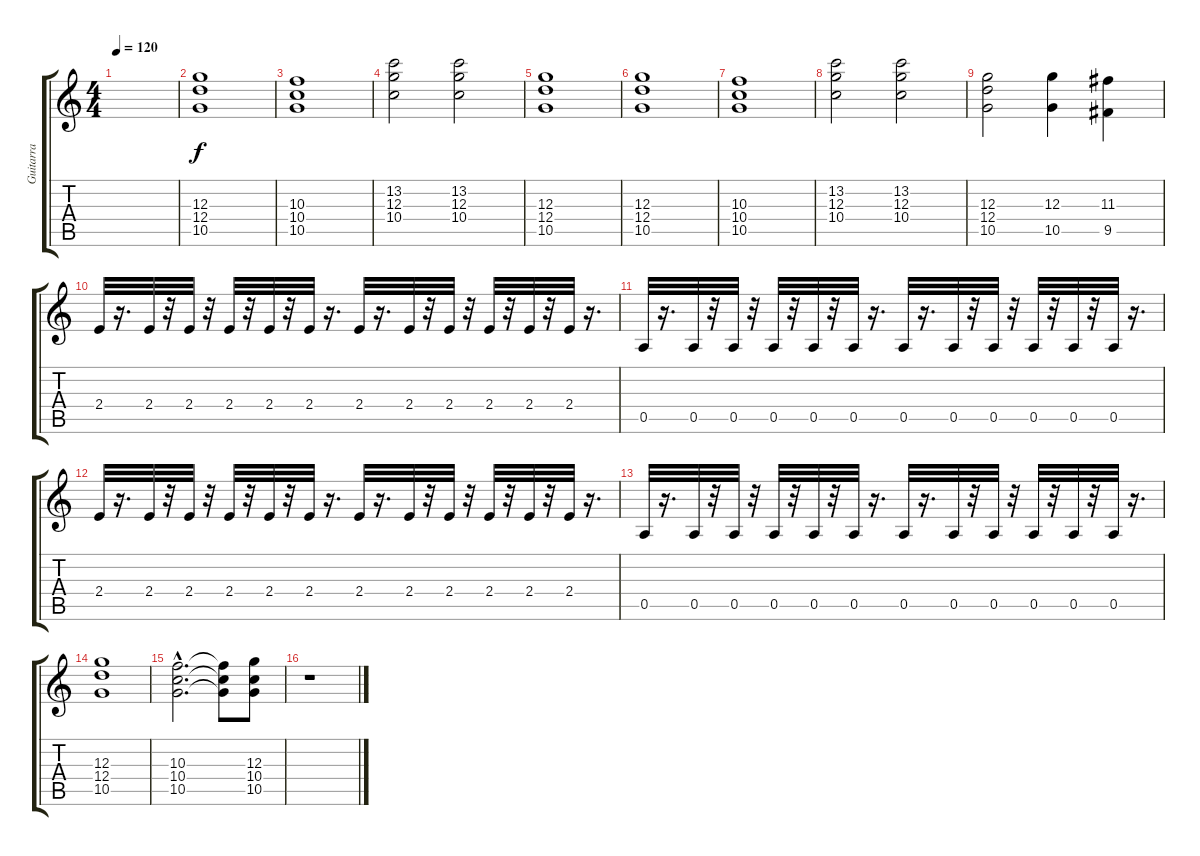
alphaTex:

\track ("Guitarra" "Guitarra") {instrument distortionguitar}
\staff {score tabs}
\tuning (E4 B3 G3 D3 A2 E2) {hide}
\ts (4 4)
\tempo 120
\clef g2
\ks c
|
(12.3 12.4 10.5).1 |
(10.3 10.4 10.5).1 |
(13.2 12.3 10.4).2 (13.2 12.3 10.4).2 |
(12.3 12.4 10.5).1 |
(12.3 12.4 10.5).1 |
(10.3 10.4 10.5).1 |
(13.2 12.3 10.4).2 (13.2 12.3 10.4).2 |
(12.3 12.4 10.5).2 (12.3 10.5).4 (11.3 9.5).4 |
2.4.32 r.16{d} 2.4.32 r.32 2.4.32 r.32 2.4.32 r.32 2.4.32 r.32 2.4.32 r.16{d} 2.4.32 r.16{d} 2.4.32 r.32 2.4.32 r.32 2.4.32 r.32 2.4.32 r.32 2.4.32 r.16{d} |
0.5.32 r.16{d} 0.5.32 r.32 0.5.32 r.32 0.5.32 r.32 0.5.32 r.32 0.5.32 r.16{d} 0.5.32 r.16{d} 0.5.32 r.32 0.5.32 r.32 0.5.32 r.32 0.5.32 r.32 0.5.32 r.16{d} |
2.4.32 r.16{d} 2.4.32 r.32 2.4.32 r.32 2.4.32 r.32 2.4.32 r.32 2.4.32 r.16{d} 2.4.32 r.16{d} 2.4.32 r.32 2.4.32 r.32 2.4.32 r.32 2.4.32 r.32 2.4.32 r.16{d} |
0.5.32 r.16{d} 0.5.32 r.32 0.5.32 r.32 0.5.32 r.32 0.5.32 r.32 0.5.32 r.16{d} 0.5.32 r.16{d} 0.5.32 r.32 0.5.32 r.32 0.5.32 r.32 0.5.32 r.32 0.5.32 r.16{d} |
(12.3 12.4 10.5).1 |
(10.3{hac} 10.4{hac} 10.5{hac}).2{d} (10.3{t} 10.4{t} 10.5{t}).8 (12.3 10.4 10.5).8 |
r.1
